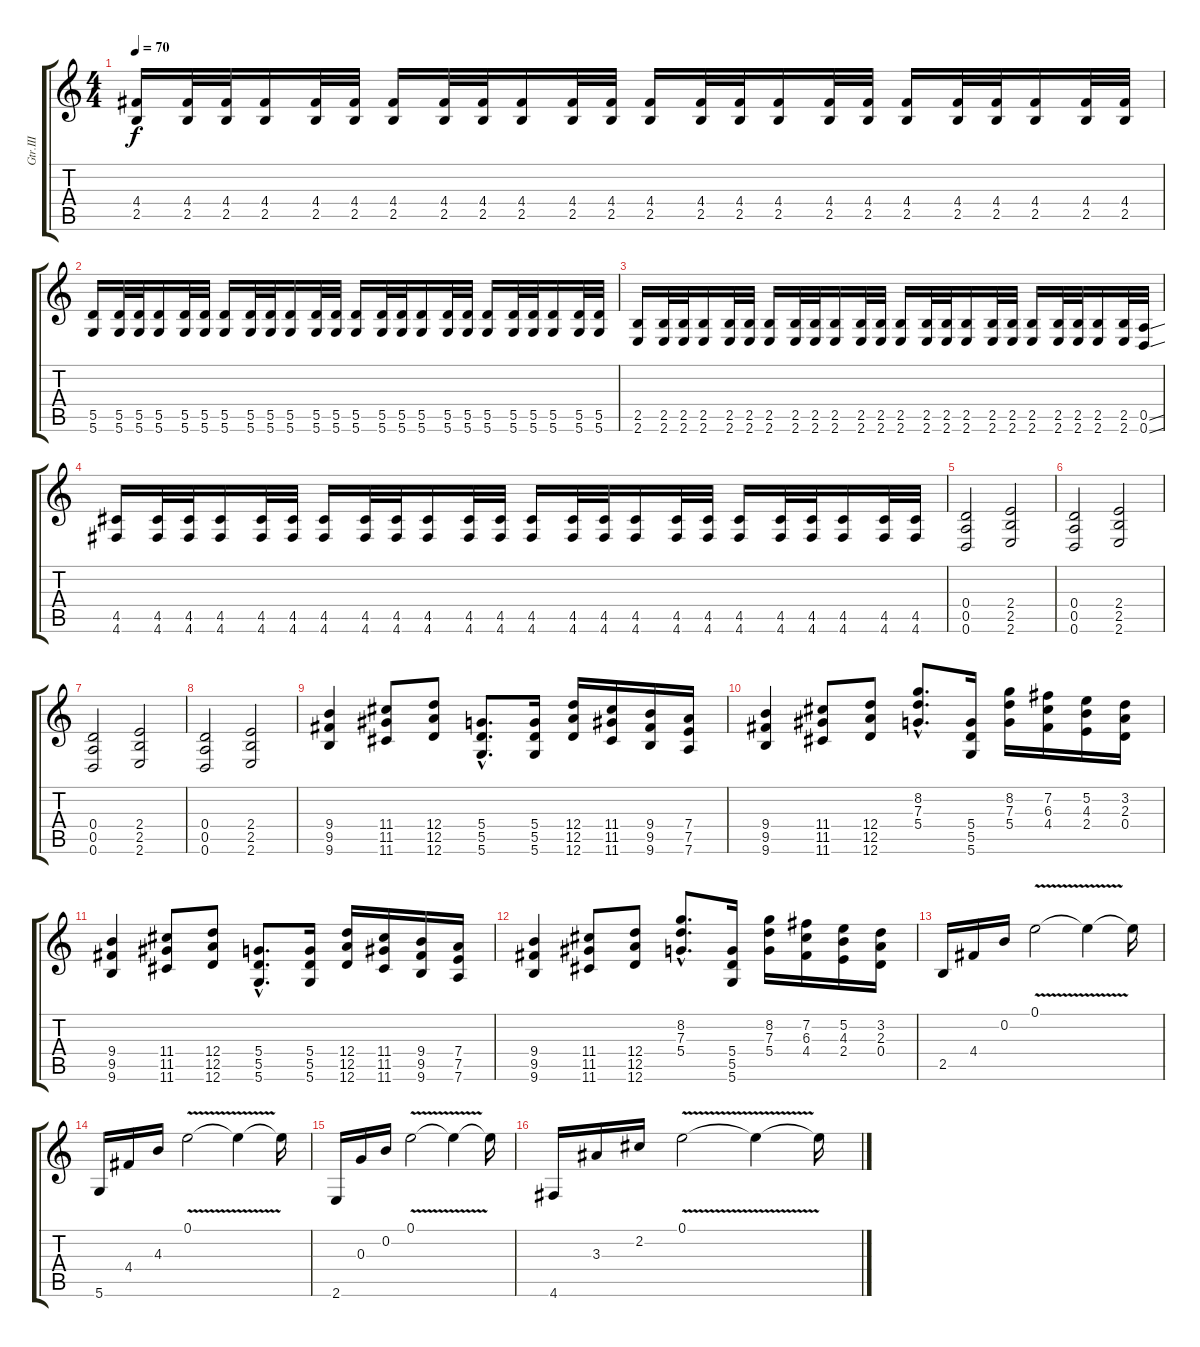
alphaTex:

\track ("Gtr.III" "Gtr.III") {instrument electricguitarjazz}
\staff {score tabs}
\tuning (E4 B3 G3 D3 A2 D2) {hide}
\ts (4 4)
\tempo 70
\clef g2
\ks c
(4.4 2.5).16{dy f instrument overdrivenguitar} (4.4 2.5).32 (4.4 2.5).32 (4.4 2.5).16 (4.4 2.5).32 (4.4 2.5).32 (4.4 2.5).16 (4.4 2.5).32 (4.4 2.5).32 (4.4 2.5).16 (4.4 2.5).32 (4.4 2.5).32 (4.4 2.5).16 (4.4 2.5).32 (4.4 2.5).32 (4.4 2.5).16 (4.4 2.5).32 (4.4 2.5).32 (4.4 2.5).16 (4.4 2.5).32 (4.4 2.5).32 (4.4 2.5).16 (4.4 2.5).32 (4.4 2.5).32 |
(5.5 5.6).16{instrument overdrivenguitar} (5.5 5.6).32 (5.5 5.6).32 (5.5 5.6).16 (5.5 5.6).32 (5.5 5.6).32 (5.5 5.6).16 (5.5 5.6).32 (5.5 5.6).32 (5.5 5.6).16 (5.5 5.6).32 (5.5 5.6).32 (5.5 5.6).16 (5.5 5.6).32 (5.5 5.6).32 (5.5 5.6).16 (5.5 5.6).32 (5.5 5.6).32 (5.5 5.6).16 (5.5 5.6).32 (5.5 5.6).32 (5.5 5.6).16 (5.5 5.6).32 (5.5 5.6).32 |
(2.5 2.6).16{instrument overdrivenguitar} (2.5 2.6).32 (2.5 2.6).32 (2.5 2.6).16 (2.5 2.6).32 (2.5 2.6).32 (2.5 2.6).16 (2.5 2.6).32 (2.5 2.6).32 (2.5 2.6).16 (2.5 2.6).32 (2.5 2.6).32 (2.5 2.6).16 (2.5 2.6).32 (2.5 2.6).32 (2.5 2.6).16 (2.5 2.6).32 (2.5 2.6).32 (2.5 2.6).16 (2.5 2.6).32 (2.5 2.6).32 (2.5 2.6).16 (2.5 2.6).32 (0.5{ss} 0.6{ss}).32 |
(4.5 4.6).16{instrument overdrivenguitar} (4.5 4.6).32 (4.5 4.6).32 (4.5 4.6).16 (4.5 4.6).32 (4.5 4.6).32 (4.5 4.6).16 (4.5 4.6).32 (4.5 4.6).32 (4.5 4.6).16 (4.5 4.6).32 (4.5 4.6).32 (4.5 4.6).16 (4.5 4.6).32 (4.5 4.6).32 (4.5 4.6).16 (4.5 4.6).32 (4.5 4.6).32 (4.5 4.6).16 (4.5 4.6).32 (4.5 4.6).32 (4.5 4.6).16 (4.5 4.6).32 (4.5 4.6).32 |
(0.4 0.5 0.6).2{instrument overdrivenguitar} (2.4 2.5 2.6).2 |
(0.4 0.5 0.6).2 (2.4 2.5 2.6).2 |
(0.4 0.5 0.6).2{instrument overdrivenguitar} (2.4 2.5 2.6).2 |
(0.4 0.5 0.6).2 (2.4 2.5 2.6).2 |
(9.4 9.5 9.6).4{instrument overdrivenguitar} (11.4 11.5 11.6).8 (12.4 12.5 12.6).8 (5.4{hac} 5.5{hac} 5.6{hac}).8{d} (5.4 5.5 5.6).16 (12.4 12.5 12.6).16 (11.4 11.5 11.6).16 (9.4 9.5 9.6).16 (7.4 7.5 7.6).16 |
(9.4 9.5 9.6).4{instrument overdrivenguitar} (11.4 11.5 11.6).8 (12.4 12.5 12.6).8 (8.2{hac} 7.3{hac} 5.4{hac}).8{d} (5.4 5.5 5.6).16 (8.2 7.3 5.4).16 (7.2 6.3 4.4).16 (5.2 4.3 2.4).16 (3.2 2.3 0.4).16 |
(9.4 9.5 9.6).4{instrument overdrivenguitar} (11.4 11.5 11.6).8 (12.4 12.5 12.6).8 (5.4{hac} 5.5{hac} 5.6{hac}).8{d} (5.4 5.5 5.6).16 (12.4 12.5 12.6).16 (11.4 11.5 11.6).16 (9.4 9.5 9.6).16 (7.4 7.5 7.6).16 |
(9.4 9.5 9.6).4{instrument overdrivenguitar} (11.4 11.5 11.6).8 (12.4 12.5 12.6).8 (8.2{hac} 7.3{hac} 5.4{hac}).8{d} (5.4 5.5 5.6).16 (8.2 7.3 5.4).16 (7.2 6.3 4.4).16 (5.2 4.3 2.4).16 (3.2 2.3 0.4).16 |
2.5.16{instrument electricguitarjazz} 4.4.16 0.2.16 0.1{v}.2 0.1{t}.4 0.1{t}.16 |
5.6.16 4.4.16 4.3.16 0.1{v}.2 0.1{t}.4 0.1{t}.16 |
2.6.16 0.3.16 0.2.16 0.1{v}.2 0.1{t}.4 0.1{t}.16 |
4.6.16 3.3.16 2.2.16 0.1{v}.2 0.1{t}.4 0.1{t}.16
